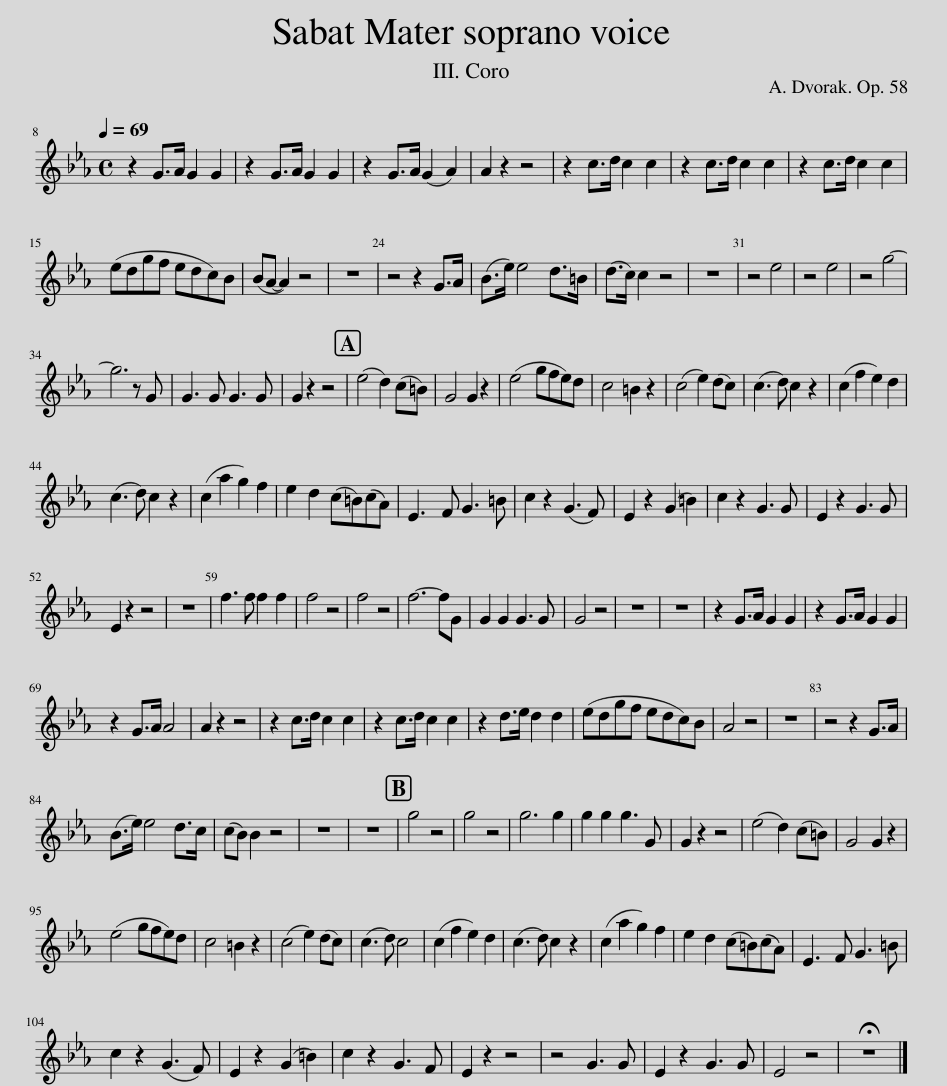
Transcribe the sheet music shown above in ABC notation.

X:1
L:1/8
Q:1/4=69
M:4/4
I:linebreak $
K:Eb
V:1 treble
V:1
 z2 G>A G2 G2 | z2 G>A G2 G2 | z2 G>A (G2 A2) | A2 z2 z4 | z2 c>d c2 c2 | %5
 z2 c>d c2 c2 | z2 c>d c2 c2 |$ (edgf edc)B | (BA- A2) z4 | z8 | %10
 z4 z2 G>A | (B>e) e4 d>=B | (d>c) c2 z4 | z8 | z4 e4 | %15
 z4 e4 | z4 g4- |$ g6 z G | G3 G G3 G | G2 z2 z4 | %20
 (e4 d2) (c=B) | G4 G2 z2 | (e4 gfe)d | c4 =B2 z2 | (c4 e2) (dc) | %25
 (c3 d) c2 z2 | (c2 f2 e2) d2 |$ (c3 d) c2 z2 | (c2 a2 g2) f2 | e2 d2 (c=B)(cA) | %30
 E3 F G3 =B | c2 z2 (G3 F) | E2 z2 (G2 =B2) | c2 z2 G3 G | E2 z2 G3 G |$ %35
 E2 z2 z4 | z8 | f3 f f2 f2 | f4 z4 | f4 z4 | %40
 f6- fG | G2 G2 G3 G | G4 z4 | z8 | z8 | %45
 z2 G>A G2 G2 | z2 G>A G2 G2 |$ z2 G>A A4 | A2 z2 z4 | z2 c>d c2 c2 | %50
 z2 c>d c2 c2 | z2 d>e d2 d2 | (edgf edc)B | A4 z4 | z8 | %55
 z4 z2 G>A |$ (B>e) e4 d>c | (cB) B2 z4 | z8 | z8 | %60
 g4 z4 | g4 z4 | g6 g2 | g2 g2 g3 G | G2 z2 z4 | %65
 (e4 d2) (c=B) | G4 G2 z2 |$ (e4 gfe)d | c4 =B2 z2 | (c4 e2) (dc) | %70
 (c3 d) c4 | (c2 f2 e2) d2 | (c3 d) c2 z2 | (c2 a2 g2) f2 | e2 d2 (c=B)(cA) | %75
 E3 F G3 =B |$ c2 z2 (G3 F) | E2 z2 (G2 =B2) | c2 z2 G3 F | E2 z2 z4 | %80
 z4 G3 G | E2 z2 G3 G | E4 z4 | !fermata!z8 |] %84
